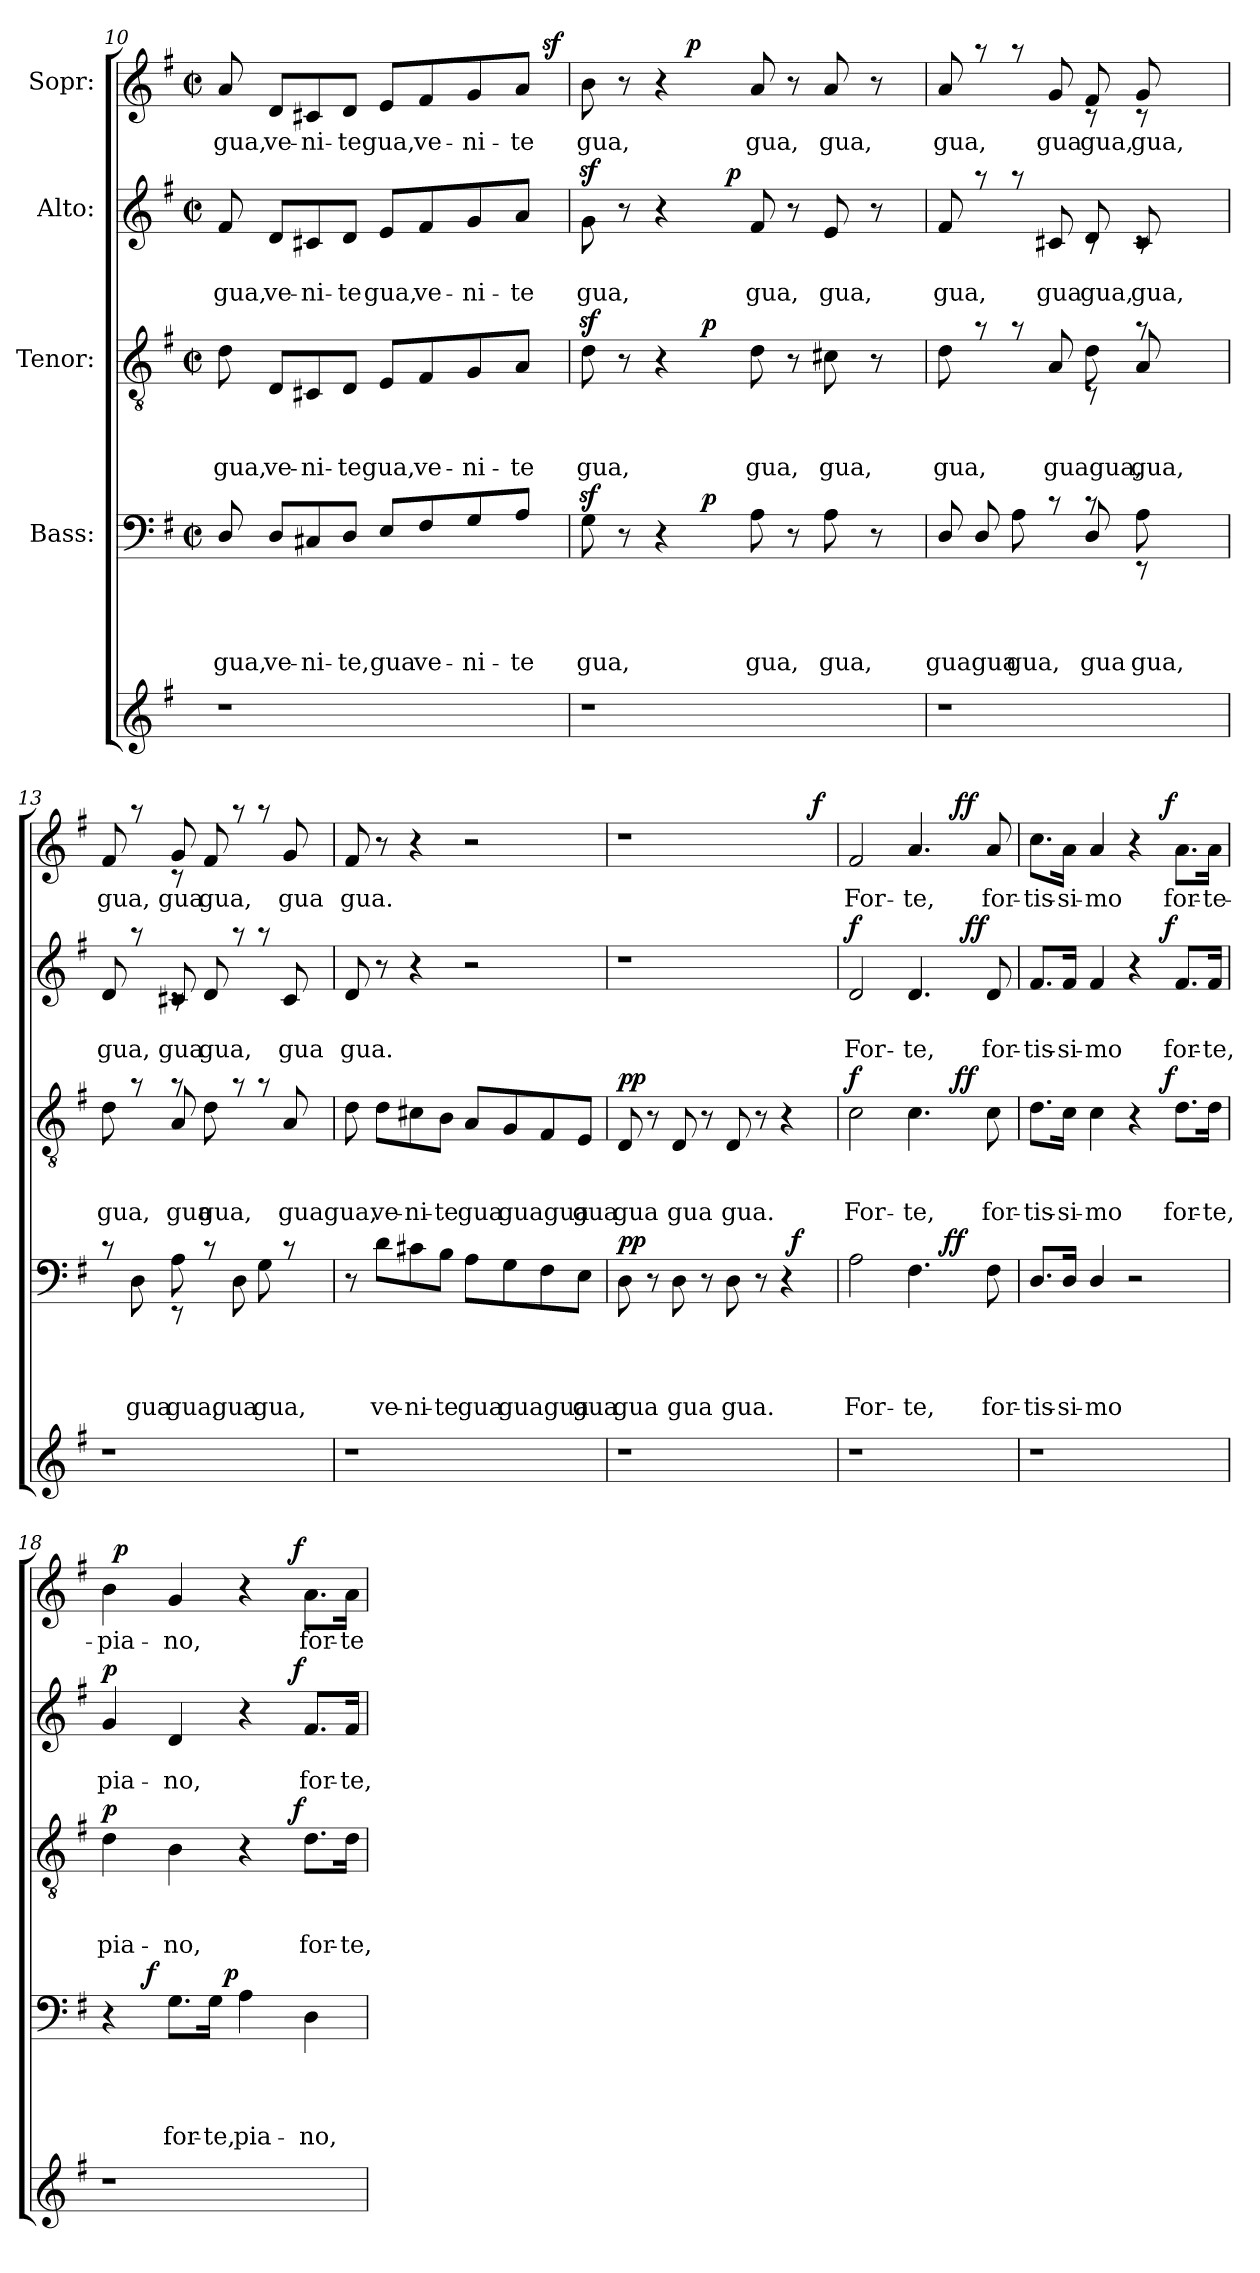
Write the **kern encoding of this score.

**kern	**kern	**text	**text	**text	**text	**dynam	**kern	**text	**text	**text	**dynam	**kern	**text	**text	**dynam	**kern	**text	**dynam
*part5	*part4	*part4	*part4	*part4	*part4	*part4	*part3	*part3	*part3	*part3	*part3	*part2	*part2	*part2	*part2	*part1	*part1	*part1
*staff5	*staff4	*staff4	*staff4	*staff4	*staff4	*staff4	*staff3	*staff3	*staff3	*staff3	*staff3	*staff2	*staff2	*staff2	*staff2	*staff1	*staff1	*staff1
*	*I"Bass:	*	*	*	*	*	*I"Tenor:	*	*	*	*	*I"Alto:	*	*	*	*I"Sopr:	*	*
*clefG2	*clefF4	*	*	*	*	*	*clefGv2	*	*	*	*	*clefG2	*	*	*	*clefG2	*	*
*k[f#]	*k[f#]	*	*	*	*	*	*k[f#]	*	*	*	*	*k[f#]	*	*	*	*k[f#]	*	*
*G:	*G:	*	*	*	*	*	*G:	*	*	*	*	*G:	*	*	*	*G:	*	*
*	*M2/2	*	*	*	*	*	*M2/2	*	*	*	*	*M2/2	*	*	*	*M2/2	*	*
*	*met(c|)	*	*	*	*	*	*met(c|)	*	*	*	*	*met(c|)	*	*	*	*met(c|)	*	*
=10	=10	=10	=10	=10	=10	=10	=10	=10	=10	=10	=10	=10	=10	=10	=10	=10	=10	=10
!	!	!	!	!	!LO:LY:b	!	!	!	!	!LO:LY:b	!	!	!	!LO:LY:b	!	!	!LO:LY:b	!
*	*	*	*	*	*	*	*	*	*	*	*	*	*	*	*	*^	*	*
1r	8D/	.	.	.	gua,	.	8d\	.	.	gua,	.	8f#/	.	gua,	.	8a/	3%2ryy	gua,	.
!	!	!	!	!	!LO:LY:b	!	!	!	!	!LO:LY:b	!	!	!	!LO:LY:b	!	!	!	!LO:LY:b	!
.	8D/L	.	.	.	ve-	.	8D/L	.	.	ve-	.	8d/L	.	ve-	.	8d/L	.	ve-	.
!	!	!	!	!	!LO:LY:b:rj	!	!	!	!	!LO:LY:b	!	!	!	!LO:LY:b	!	!	!	!LO:LY:b	!
.	8C#X/	.	.	.	-ni-	.	8C#X/	.	.	-ni-	.	8c#X/	.	-ni-	.	8c#X/	.	-ni-	.
!	!	!	!	!	!LO:LY:b	!	!	!	!	!LO:LY:b	!	!	!	!LO:LY:b:rj	!	!	!	!LO:LY:b	!
.	8D/J	.	.	.	-te,	.	8D/J	.	.	-tegua,	.	8d/J	.	-te	.	8d/J	.	-tegua,	.
!	!	!	!	!	!LO:LY:b	!	!	!	!	!	!	!	!	!LO:LY:b	!	!	!	!	!
.	8E/L	.	.	.	gua	.	8E/L	.	.	.	.	8e/L	.	gua,	.	8e/L	.	.	.
!	!	!	!	!	!LO:LY:b	!	!	!	!	!LO:LY:b	!	!	!	!LO:LY:b	!	!	!	!LO:LY:b	!
.	8F#/	.	.	.	ve-	.	8F#/	.	.	ve-	.	8f#/	.	ve-	.	8f#/	.	ve-	.
.	.	.	.	.	.	.	.	.	.	.	.	.	.	.	.	.	6ryy	.	.
!	!	!	!	!	!LO:LY:b	!	!	!	!	!LO:LY:b:rj	!	!	!	!LO:LY:b:rj	!	!	!	!LO:LY:b	!
.	8G/	.	.	.	-ni-	.	8G/	.	.	-ni-	.	8g/	.	-ni-	.	8g/	.	-ni-	.
.	.	.	.	.	.	.	.	.	.	.	.	.	.	.	.	.	12ryy	.	.
!	!	!	!	!	!LO:LY:b	!	!	!	!	!LO:LY:b	!	!	!	!LO:LY:b	!	!	!	!LO:LY:b	!
.	8A/J	.	.	.	-te	.	8A/J	.	.	-te	.	8a/J	.	-te	.	8a/J	.	-te	.
.	.	.	.	.	.	.	.	.	.	.	.	.	.	.	.	.	96ryy	.	.
!	!	!	!	!	!	!	!	!	!	!	!	!	!	!	!	!	!	!	!LO:DY:a
.	.	.	.	.	.	.	.	.	.	.	.	.	.	.	.	.	24..ryy	.	sf
=11	=11	=11	=11	=11	=11	=11	=11	=11	=11	=11	=11	=11	=11	=11	=11	=11	=11	=11	=11
!	!	!	!	!	!LO:LY:b	!	!	!	!	!LO:LY:b	!	!	!	!LO:LY:b	!	!	!	!LO:LY:b	!
*	*^	*	*	*	*	*	*^	*	*	*	*	*^	*	*	*	*	*	*	*
1r	8Gz>\	4.ryy	.	.	.	gua,	.	8dz>\	4.ryy	.	.	gua,	.	8gz>\	4..ryy	.	gua,	.	8b\	4ryy	gua,	.
.	8r	.	.	.	.	.	.	8r	.	.	.	.	.	8r	.	.	.	.	8r	.	.	.
.	4r	.	.	.	.	.	.	4r	.	.	.	.	.	4r	.	.	.	.	4r	16.ryy	.	.
!	!	!	!	!	!	!	!	!	!	!	!	!	!	!	!	!	!	!	!	!	!	!LO:DY:a
.	.	.	.	.	.	.	.	.	.	.	.	.	.	.	.	.	.	.	.	2ryy	.	p
!	!	!	!	!	!	!	!LO:DY:a	!	!	!	!	!	!LO:DY:a	!	!	!	!	!	!	!	!	!
.	.	2ryy	.	.	.	.	p	.	2ryy	.	.	.	p	.	.	.	.	.	.	.	.	.
!	!	!	!	!	!	!	!	!	!	!	!	!	!	!	!	!	!	!LO:DY:a	!	!	!	!
.	.	.	.	.	.	.	.	.	.	.	.	.	.	.	2ryy	.	.	p	.	.	.	.
!	!	!	!	!	!	!LO:LY:b	!	!	!	!	!	!LO:LY:b	!	!	!	!	!LO:LY:b	!	!	!	!LO:LY:b	!
.	8A\	.	.	.	.	gua,	.	8d\	.	.	.	gua,	.	8f#/	.	.	gua,	.	8a/	.	gua,	.
.	8r	.	.	.	.	.	.	8r	.	.	.	.	.	8r	.	.	.	.	8r	.	.	.
!	!	!	!	!	!	!LO:LY:b	!	!	!	!	!	!LO:LY:b	!	!	!	!	!LO:LY:b	!	!	!	!LO:LY:b	!
.	8A\	.	.	.	.	gua,	.	8c#X\	.	.	.	gua,	.	8e/	.	.	gua,	.	8a/	.	gua,	.
.	.	.	.	.	.	.	.	.	.	.	.	.	.	.	.	.	.	.	.	8ryy	.	.
.	8r	8ryy	.	.	.	.	.	8r	8ryy	.	.	.	.	8r	.	.	.	.	8r	.	.	.
.	.	.	.	.	.	.	.	.	.	.	.	.	.	.	16ryy	.	.	.	.	.	.	.
.	.	.	.	.	.	.	.	.	.	.	.	.	.	.	.	.	.	.	.	32ryy	.	.
=12	=12	=12	=12	=12	=12	=12	=12	=12	=12	=12	=12	=12	=12	=12	=12	=12	=12	=12	=12	=12	=12	=12
!	!	!	!	!	!	!LO:LY:b	!	!	!	!	!	!LO:LY:b	!	!	!	!	!LO:LY:b	!	!	!	!LO:LY:b	!
1r	8D/	2ryy	.	.	.	guagua	.	8d\	2ryy	.	.	gua,	.	8f#/	2ryy	.	gua,	.	8a/	2ryy	gua,	.
.	8D/	.	.	.	.	.	.	8ra	.	.	.	.	.	8raa	.	.	.	.	8raa	.	.	.
!	!	!	!	!	!	!LO:LY:b	!	!	!	!	!	!	!	!	!	!	!	!	!	!	!	!
.	8A\	.	.	.	.	gua,	.	8ra	.	.	.	.	.	8raa	.	.	.	.	8raa	.	.	.
!	!	!	!	!	!	!	!	!	!	!	!	!LO:LY:b	!	!	!	!	!LO:LY:b	!	!	!	!LO:LY:b	!
.	8rc	.	.	.	.	.	.	8A/	.	.	.	guagua,	.	8c#X/	.	.	gua	.	8g/	.	gua	.
!	!	!	!	!	!	!LO:LY:b	!	!	!	!	!	!	!	!	!	!	!LO:LY:b	!	!	!	!LO:LY:b	!
.	8rc	8D/	.	.	.	gua	.	8d\	8rC	.	.	.	.	8d/	8rc	.	gua,	.	8f#/	8rc	gua,	.
!	!	!	!	!	!	!LO:LY:b	!	!	!	!	!	!LO:LY:b	!	!	!	!	!LO:LY:b	!	!	!	!LO:LY:b	!
.	8A\	8rEE	.	.	.	gua,	.	8ra	8A/	.	.	gua,	.	8c#/	8rc	.	gua,	.	8g/	8rc	gua,	.
.	4ryy	4ryy	.	.	.	.	.	4ryy	4ryy	.	.	.	.	4ryy	4ryy	.	.	.	4ryy	4ryy	.	.
!!LO:LB:g=z	!!
=13	=13	=13	=13	=13	=13	=13	=13	=13	=13	=13	=13	=13	=13	=13	=13	=13	=13	=13	=13	=13	=13	=13
!	!	!	!	!	!	!	!	!	!	!	!	!LO:LY:b	!	!	!	!	!LO:LY:b	!	!	!	!LO:LY:b	!
1r	8rc	4ryy	.	.	.	.	.	8d\	4ryy	.	.	gua,	.	8d/	4ryy	.	gua,	.	8f#/	4ryy	gua,	.
!	!	!	!	!	!	!LO:LY:b	!	!	!	!	!	!	!	!	!	!	!	!	!	!	!	!
.	8D\	.	.	.	.	gua	.	8ra	.	.	.	.	.	8raa	.	.	.	.	8raa	.	.	.
!	!	!	!	!	!	!LO:LY:b	!	!	!	!	!	!LO:LY:b	!	!	!	!	!LO:LY:b	!	!	!	!LO:LY:b	!
.	8A\	8rEE	.	.	.	gua,	.	8ra	8A/	.	.	gua	.	8c#X/	8rc	.	gua	.	8g/	8rc	gua	.
!	!	!	!	!	!	!	!	!	!	!	!	!LO:LY:b	!	!	!	!	!LO:LY:b	!	!	!	!LO:LY:b	!
.	8rc	8ryy	.	.	.	.	.	8d\	8ryy	.	.	gua,	.	8d/	8ryy	.	gua,	.	8f#/	8ryy	gua,	.
!	!	!	!	!	!	!LO:LY:b	!	!	!	!	!	!	!	!	!	!	!	!	!	!	!	!
.	8D\	2ryy	.	.	.	gua	.	8ra	2ryy	.	.	.	.	8raa	2ryy	.	.	.	8raa	2ryy	.	.
!	!	!	!	!	!	!LO:LY:b	!	!	!	!	!	!	!	!	!	!	!	!	!	!	!	!
.	8G\	.	.	.	.	gua,	.	8ra	.	.	.	.	.	8raa	.	.	.	.	8raa	.	.	.
!	!	!	!	!	!	!	!	!	!	!	!	!LO:LY:b	!	!	!	!	!LO:LY:b	!	!	!	!LO:LY:b	!
.	8rc	.	.	.	.	.	.	8A/	.	.	.	gua	.	8c#/	.	.	gua	.	8g/	.	gua	.
.	8ryy	.	.	.	.	.	.	8ryy	.	.	.	.	.	8ryy	.	.	.	.	8ryy	.	.	.
*	*v	*v	*	*	*	*	*	*	*	*	*	*	*	*v	*v	*	*	*	*v	*v	*	*
*	*	*	*	*	*	*	*v	*v	*	*	*	*	*	*	*	*	*	*	*
=14	=14	=14	=14	=14	=14	=14	=14	=14	=14	=14	=14	=14	=14	=14	=14	=14	=14	=14
!	!	!	!	!	!	!	!	!	!	!LO:LY:b	!	!	!	!LO:LY:b	!	!	!LO:LY:b	!
1r	8r	.	.	.	.	.	8d\	.	.	gua,	.	8d/	.	gua.	.	8f#/	gua.	.
!	!	!	!	!	!LO:LY:b	!	!	!	!	!LO:LY:b	!	!	!	!	!	!	!	!
.	8d\L	.	.	.	ve-	.	8d\L	.	.	ve-	.	8r	.	.	.	8r	.	.
!	!	!	!	!	!LO:LY:b:rj	!	!	!	!	!LO:LY:b:rj	!	!	!	!	!	!	!	!
.	8c#X\	.	.	.	-ni-	.	8c#X\	.	.	-ni-	.	4r	.	.	.	4r	.	.
!	!	!	!	!	!LO:LY:b:rj	!	!	!	!	!LO:LY:b	!	!	!	!	!	!	!	!
.	8B\J	.	.	.	-te	.	8B\J	.	.	-te	.	.	.	.	.	.	.	.
!	!	!	!	!	!LO:LY:b	!	!	!	!	!LO:LY:b	!	!	!	!	!	!	!	!
.	8A\L	.	.	.	gua	.	8A/L	.	.	gua	.	2r	.	.	.	2r	.	.
!	!	!	!	!	!LO:LY:b	!	!	!	!	!LO:LY:b	!	!	!	!	!	!	!	!
.	8G\	.	.	.	guagua	.	8G/	.	.	guagua	.	.	.	.	.	.	.	.
.	8F#\	.	.	.	.	.	8F#/	.	.	.	.	.	.	.	.	.	.	.
!	!	!	!	!	!LO:LY:b	!	!	!	!	!LO:LY:b	!	!	!	!	!	!	!	!
.	8E\J	.	.	.	gua	.	8E/J	.	.	gua	.	.	.	.	.	.	.	.
=15	=15	=15	=15	=15	=15	=15	=15	=15	=15	=15	=15	=15	=15	=15	=15	=15	=15	=15
!	!	!	!	!	!LO:LY:b	!LO:DY:a	!	!	!	!LO:LY:b	!LO:DY:a	!	!	!	!	!	!	!
*	*^	*	*	*	*	*	*	*	*	*	*	*	*	*	*	*^	*	*
1r	8D\	2ryy	.	.	.	gua	pp	8D/	.	.	gua	pp	1r	.	.	.	1r	2..ryy	.	.
.	8r	.	.	.	.	.	.	8r	.	.	.	.	.	.	.	.	.	.	.	.
!	!	!	!	!	!	!LO:LY:b	!	!	!	!	!LO:LY:b	!	!	!	!	!	!	!	!	!
.	8D\	.	.	.	.	gua	.	8D/	.	.	gua	.	.	.	.	.	.	.	.	.
.	8r	.	.	.	.	.	.	8r	.	.	.	.	.	.	.	.	.	.	.	.
!	!	!	!	!	!	!LO:LY:b	!	!	!	!	!LO:LY:b	!	!	!	!	!	!	!	!	!
.	8D\	4ryy	.	.	.	gua.	.	8D/	.	.	gua.	.	.	.	.	.	.	.	.	.
.	8r	.	.	.	.	.	.	8r	.	.	.	.	.	.	.	.	.	.	.	.
.	4r	32ryy	.	.	.	.	.	4r	.	.	.	.	.	.	.	.	.	.	.	.
!	!	!	!	!	!	!	!LO:DY:a	!	!	!	!	!	!	!	!	!	!	!	!	!
.	.	8..ryy	.	.	.	.	f	.	.	.	.	.	.	.	.	.	.	.	.	.
!	!	!	!	!	!	!	!	!	!	!	!	!	!	!	!	!	!	!	!	!LO:DY:a
.	.	.	.	.	.	.	.	.	.	.	.	.	.	.	.	.	.	8ryy	.	f
=16	=16	=16	=16	=16	=16	=16	=16	=16	=16	=16	=16	=16	=16	=16	=16	=16	=16	=16	=16	=16
!	!	!	!	!	!	!LO:LY:b	!	!	!	!	!LO:LY:b	!LO:DY:a	!	!	!LO:LY:b	!LO:DY:a	!	!	!LO:LY:b	!
*	*	*	*	*	*	*	*	*^	*	*	*	*	*^	*	*	*	*	*	*	*
1r	2A\	2ryy	.	.	.	For-	.	2c\	2.ryy	.	.	For-	f	2d/	2ryy	.	For-	f	2f#/	2.ryy	For-	.
!	!	!	!	!	!	!LO:LY:b	!	!	!	!	!	!LO:LY:b	!	!	!	!	!LO:LY:b	!	!	!	!LO:LY:b	!
.	4.F#\	8..ryy	.	.	.	-te,	.	4.c\	.	.	.	-te,	.	4.d/	4ryy	.	-te,	.	4.a/	.	-te,	.
!	!	!	!	!	!	!	!LO:DY:a	!	!	!	!	!	!	!	!	!	!	!	!	!	!	!
.	.	4ryy	.	.	.	.	ff	.	.	.	.	.	.	.	.	.	.	.	.	.	.	.
!	!	!	!	!	!	!	!	!	!	!	!	!	!LO:DY:a	!	!	!	!	!	!	!	!	!LO:DY:a
.	.	.	.	.	.	.	.	.	4ryy	.	.	.	ff	.	32ryy	.	.	.	.	4ryy	.	ff
!	!	!	!	!	!	!	!	!	!	!	!	!	!	!	!	!	!	!LO:DY:a	!	!	!	!
.	.	.	.	.	.	.	.	.	.	.	.	.	.	.	8..ryy	.	.	ff	.	.	.	.
!	!	!	!	!	!	!LO:LY:b	!	!	!	!	!	!LO:LY:b	!	!	!	!	!LO:LY:b	!	!	!	!LO:LY:b	!
.	8F#\	.	.	.	.	for-	.	8c\	.	.	.	for-	.	8d/	.	.	for-	.	8a/	.	for-	.
.	.	32ryy	.	.	.	.	.	.	.	.	.	.	.	.	.	.	.	.	.	.	.	.
!!LO:PB:g=z	!!
=17	=17	=17	=17	=17	=17	=17	=17	=17	=17	=17	=17	=17	=17	=17	=17	=17	=17	=17	=17	=17	=17	=17
!	!	!	!	!	!	!LO:LY:b:rj	!	!	!	!	!	!LO:LY:b	!	!	!	!	!LO:LY:b:rj	!	!	!	!LO:LY:b:rj	!
*	*v	*v	*	*	*	*	*	*	*	*	*	*	*	*	*	*	*	*	*	*	*	*
1r	8.D/L	.	.	.	-tis-	.	8.d\L	2ryy	.	.	-tis-	.	8.f#/L	2ryy	.	-tis-	.	8.cc\L	2ryy	-tis-	.
!	!	!	!	!	!LO:LY:b	!	!	!	!	!	!LO:LY:b	!	!	!	!	!LO:LY:b	!	!	!	!LO:LY:b:rj	!
.	16D/Jk	.	.	.	-si-	.	16c\Jk	.	.	.	-si-	.	16f#/Jk	.	.	-si-	.	16a\Jk	.	-si-	.
!	!	!	!	!	!LO:LY:b	!	!	!	!	!	!LO:LY:b	!	!	!	!	!LO:LY:b	!	!	!	!LO:LY:b	!
.	4D/	.	.	.	-mo	.	4c\	.	.	.	-mo	.	4f#/	.	.	-mo	.	4a/	.	-mo	.
.	2r	.	.	.	.	.	4r	8..ryy	.	.	.	.	4r	8..ryy	.	.	.	4r	8..ryy	.	.
!	!	!	!	!	!	!	!	!	!	!	!	!LO:DY:a	!	!	!	!	!LO:DY:a	!	!	!	!LO:DY:a
.	.	.	.	.	.	.	.	4ryy	.	.	.	f	.	4ryy	.	.	f	.	4ryy	.	f
!	!	!	!	!	!	!	!	!	!	!	!LO:LY:b	!	!	!	!	!LO:LY:b	!	!	!	!LO:LY:b	!
.	.	.	.	.	.	.	8.d\L	.	.	.	for-	.	8.f#/L	.	.	for-	.	8.a\L	.	for-	.
!	!	!	!	!	!	!	!	!	!	!	!LO:LY:b	!	!	!	!	!LO:LY:b	!	!	!	!LO:LY:b:rj	!
.	.	.	.	.	.	.	16d\Jk	.	.	.	-te,	.	16f#/Jk	.	.	-te,	.	16a\Jk	.	-te-	.
.	.	.	.	.	.	.	.	32ryy	.	.	.	.	.	32ryy	.	.	.	.	32ryy	.	.
=18	=18	=18	=18	=18	=18	=18	=18	=18	=18	=18	=18	=18	=18	=18	=18	=18	=18	=18	=18	=18	=18
!	!	!	!	!	!	!	!	!	!	!	!LO:LY:b	!LO:DY:a	!	!	!	!LO:LY:b	!LO:DY:a	!	!	!LO:LY:b	!
*	*^	*	*	*	*	*	*	*	*	*	*	*	*	*	*	*	*	*	*^	*	*
*	*	*^	*	*	*	*	*	*	*	*	*	*	*	*	*	*	*	*	*	*	*	*	*
1r	4r	8ryy	4...ryy	.	.	.	.	.	4d\	2ryy	.	.	pia-	p	4g/	2ryy	.	pia-	p	4b\	32ryy	2ryy	-pia-	.
!	!	!	!	!	!	!	!	!	!	!	!	!	!	!	!	!	!	!	!	!	!	!	!	!LO:DY:a
.	.	.	.	.	.	.	.	.	.	.	.	.	.	.	.	.	.	.	.	.	2ryy	.	.	p
.	.	32ryy	.	.	.	.	.	.	.	.	.	.	.	.	.	.	.	.	.	.	.	.	.	.
!	!	!	!	!	!	!	!	!LO:DY:a	!	!	!	!	!	!	!	!	!	!	!	!	!	!	!	!
.	.	2ryy	.	.	.	.	.	f	.	.	.	.	.	.	.	.	.	.	.	.	.	.	.	.
!	!	!	!	!	!	!	!LO:LY:b:rj	!	!	!	!	!	!LO:LY:b	!	!	!	!	!LO:LY:b	!	!	!	!	!LO:LY:b	!
.	8.G\L	.	.	.	.	.	for-	.	4B\	.	.	.	-no,	.	4d/	.	.	-no,	.	4g/	.	.	-no,	.
!	!	!	!	!	!	!	!LO:LY:b:rj	!	!	!	!	!	!	!	!	!	!	!	!	!	!	!	!	!
.	16G\Jk	.	.	.	.	.	-te,	.	.	.	.	.	.	.	.	.	.	.	.	.	.	.	.	.
!	!	!	!	!	!	!	!	!LO:DY:a	!	!	!	!	!	!	!	!	!	!	!	!	!	!	!	!
.	.	.	2ryy	.	.	.	.	p	.	.	.	.	.	.	.	.	.	.	.	.	.	.	.	.
!	!	!	!	!	!	!	!LO:LY:b	!	!	!	!	!	!	!	!	!	!	!	!	!	!	!	!	!
.	4A\	.	.	.	.	.	pia-	.	4r	8..ryy	.	.	.	.	4r	8..ryy	.	.	.	4r	.	8..ryy	.	.
.	.	.	.	.	.	.	.	.	.	.	.	.	.	.	.	.	.	.	.	.	4...ryy	.	.	.
.	.	4ryy	.	.	.	.	.	.	.	.	.	.	.	.	.	.	.	.	.	.	.	.	.	.
!	!	!	!	!	!	!	!	!	!	!	!	!	!	!LO:DY:a	!	!	!	!	!LO:DY:a	!	!	!	!	!LO:DY:a
.	.	.	.	.	.	.	.	.	.	4ryy	.	.	.	f	.	4ryy	.	.	f	.	.	4ryy	.	f
!	!	!	!	!	!	!	!LO:LY:b:rj	!	!	!	!	!	!LO:LY:b	!	!	!	!	!LO:LY:b:rj	!	!	!	!	!LO:LY:b	!
.	4D\	.	.	.	.	.	-no,	.	8.d\L	.	.	.	for-	.	8.f#/L	.	.	for-	.	8.a\L	.	.	for-	.
.	.	16.ryy	.	.	.	.	.	.	.	.	.	.	.	.	.	.	.	.	.	.	.	.	.	.
!	!	!	!	!	!	!	!	!	!	!	!	!	!LO:LY:b	!	!	!	!	!LO:LY:b:rj	!	!	!	!	!LO:LY:b	!
.	.	.	.	.	.	.	.	.	16d\Jk	.	.	.	-te,	.	16f#/Jk	.	.	-te,	.	16a\Jk	.	.	-te-	.
.	.	.	32ryy	.	.	.	.	.	.	32ryy	.	.	.	.	.	32ryy	.	.	.	.	.	32ryy	.	.
*	*v	*v	*v	*	*	*	*	*	*	*	*	*	*	*	*v	*v	*	*	*	*v	*v	*v	*	*
*	*	*	*	*	*	*	*v	*v	*	*	*	*	*	*	*	*	*	*	*
=	=	=	=	=	=	=	=	=	=	=	=	=	=	=	=	=	=	=
*-	*-	*-	*-	*-	*-	*-	*-	*-	*-	*-	*-	*-	*-	*-	*-	*-	*-	*-
